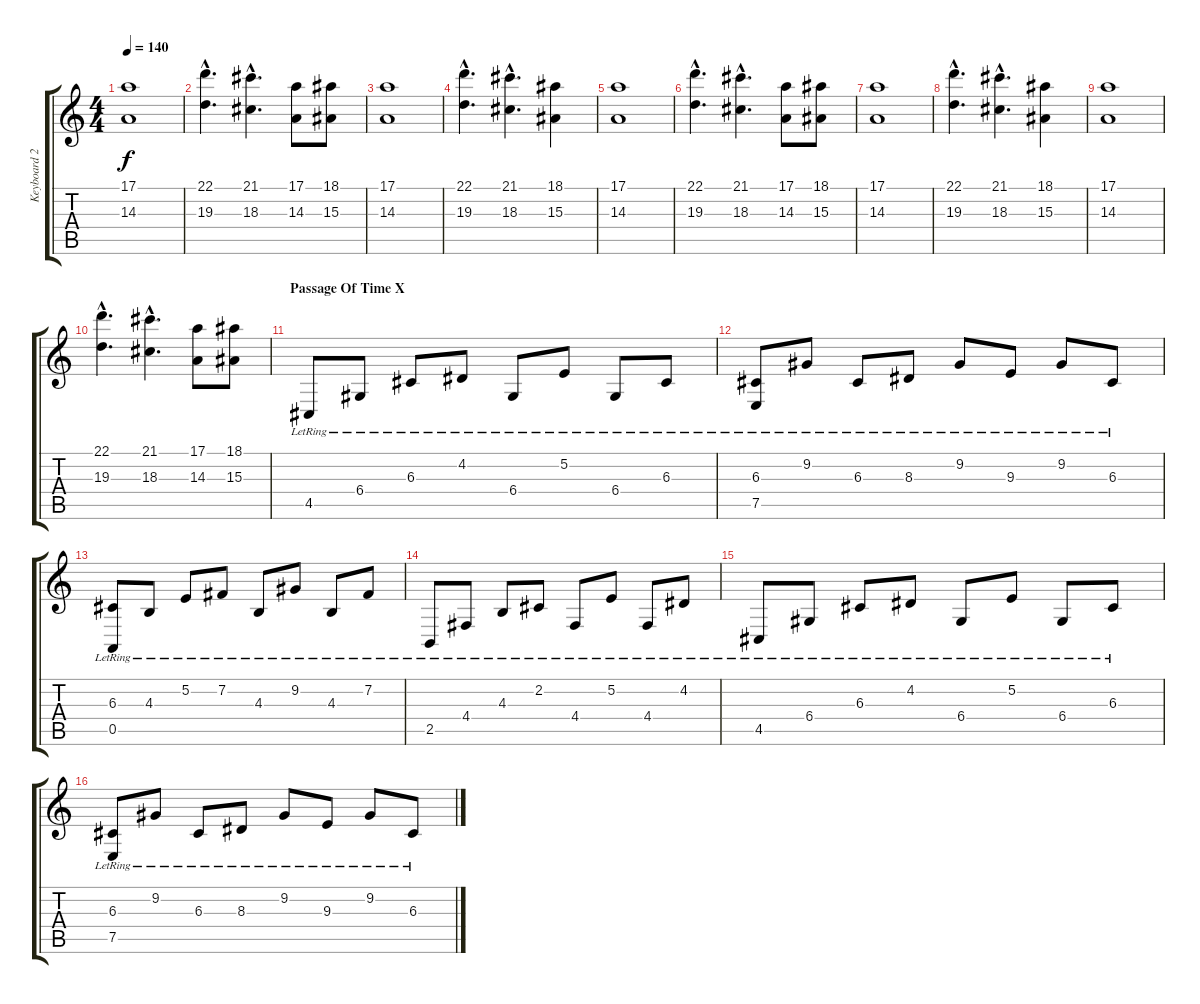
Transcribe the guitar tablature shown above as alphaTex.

\track ("Keyboard 2" "Keyboard 2") {instrument synthstrings1}
\staff {score tabs}
\tuning (E4 B3 G3 D3 A2 E2) {hide}
\ts (4 4)
\tempo 140
\clef g2
\ks c
(17.1 14.3).1{dy f} |
(22.1{hac} 19.3{hac}).4{d} (21.1{hac} 18.3{hac}).4{d} (17.1 14.3).8 (18.1 15.3).8 |
(17.1 14.3).1 |
(22.1{hac} 19.3{hac}).4{d} (21.1{hac} 18.3{hac}).4{d} (18.1 15.3).4 |
(17.1 14.3).1 |
(22.1{hac} 19.3{hac}).4{d} (21.1{hac} 18.3{hac}).4{d} (17.1 14.3).8 (18.1 15.3).8 |
(17.1 14.3).1 |
(22.1{hac} 19.3{hac}).4{d} (21.1{hac} 18.3{hac}).4{d} (18.1 15.3).4 |
(17.1 14.3).1 |
(22.1{hac} 19.3{hac}).4{d} (21.1{hac} 18.3{hac}).4{d} (17.1 14.3).8 (18.1 15.3).8 |
\section ("" "Passage Of Time X")
4.5{lr}.8{instrument brightacousticpiano} 6.4{lr}.8 6.3{lr}.8 4.2{lr}.8 6.4{lr}.8 5.2{lr}.8 6.4{lr}.8 6.3{lr}.8 |
(6.3{lr} 7.5{lr}).8 9.2{lr}.8 6.3{lr}.8 8.3{lr}.8 9.2{lr}.8 9.3{lr}.8 9.2{lr}.8 6.3{lr}.8 |
(6.3{lr} 0.5{lr}).8 4.3{lr}.8 5.2{lr}.8 7.2{lr}.8 4.3{lr}.8 9.2{lr}.8 4.3{lr}.8 7.2{lr}.8 |
2.5{lr}.8 4.4{lr}.8 4.3{lr}.8 2.2{lr}.8 4.4{lr}.8 5.2{lr}.8 4.4{lr}.8 4.2{lr}.8 |
4.5{lr}.8 6.4{lr}.8 6.3{lr}.8 4.2{lr}.8 6.4{lr}.8 5.2{lr}.8 6.4{lr}.8 6.3{lr}.8 |
(6.3{lr} 7.5{lr}).8 9.2{lr}.8 6.3{lr}.8 8.3{lr}.8 9.2{lr}.8 9.3{lr}.8 9.2{lr}.8 6.3{lr}.8
